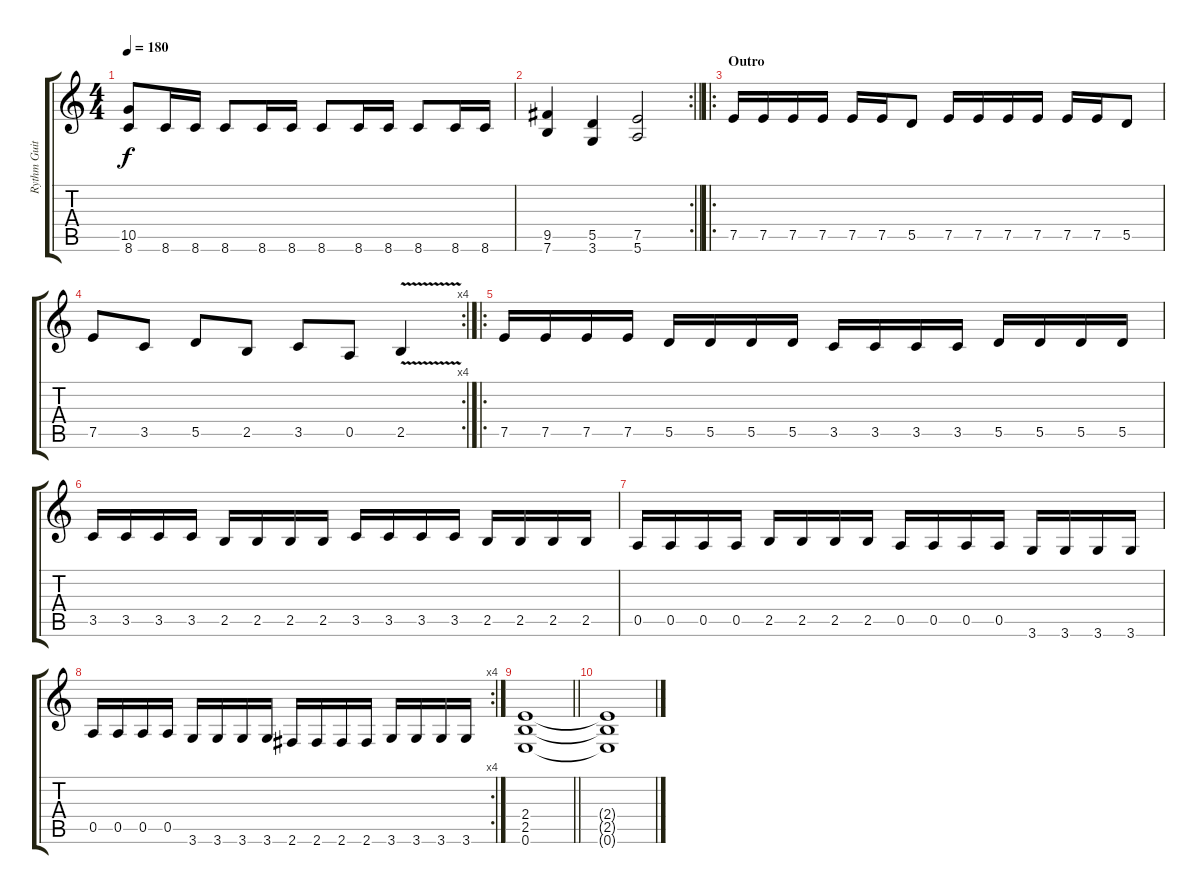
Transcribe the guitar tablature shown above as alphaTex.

\track ("Rythm Guitar" "Rythm Guit") {instrument distortionguitar}
\staff {score tabs}
\tuning (E4 B3 G3 D3 A2 E2) {hide}
\ts (4 4)
\tempo 180
\clef g2
\ks c
(10.5 8.6).8{dy f} 8.6.16 8.6.16 8.6.8 8.6.16 8.6.16 8.6.8 8.6.16 8.6.16 8.6.8 8.6.16 8.6.16 |
\rc 2
\barLineRight lightlight
(9.5 7.6).4 (5.5 3.6).4 (7.5 5.6).2 |
\ro
\section ("" "Outro")
7.5.16 7.5.16 7.5.16 7.5.16 7.5.16 7.5.16 5.5.8 7.5.16 7.5.16 7.5.16 7.5.16 7.5.16 7.5.16 5.5.8 |
\rc 4
7.5.8 3.5.8 5.5.8 2.5.8 3.5.8 0.5.8 2.5{v}.4 |
\ro
7.5.16 7.5.16 7.5.16 7.5.16 5.5.16 5.5.16 5.5.16 5.5.16 3.5.16 3.5.16 3.5.16 3.5.16 5.5.16 5.5.16 5.5.16 5.5.16 |
3.5.16 3.5.16 3.5.16 3.5.16 2.5.16 2.5.16 2.5.16 2.5.16 3.5.16 3.5.16 3.5.16 3.5.16 2.5.16 2.5.16 2.5.16 2.5.16 |
0.5.16 0.5.16 0.5.16 0.5.16 2.5.16 2.5.16 2.5.16 2.5.16 0.5.16 0.5.16 0.5.16 0.5.16 3.6.16 3.6.16 3.6.16 3.6.16 |
\rc 4
0.5.16 0.5.16 0.5.16 0.5.16 3.6.16 3.6.16 3.6.16 3.6.16 2.6.16 2.6.16 2.6.16 2.6.16 3.6.16 3.6.16 3.6.16 3.6.16 |
\barLineRight lightlight
(2.4 2.5 0.6).1 |
(2.4{t} 2.5{t} 0.6{t}).1
